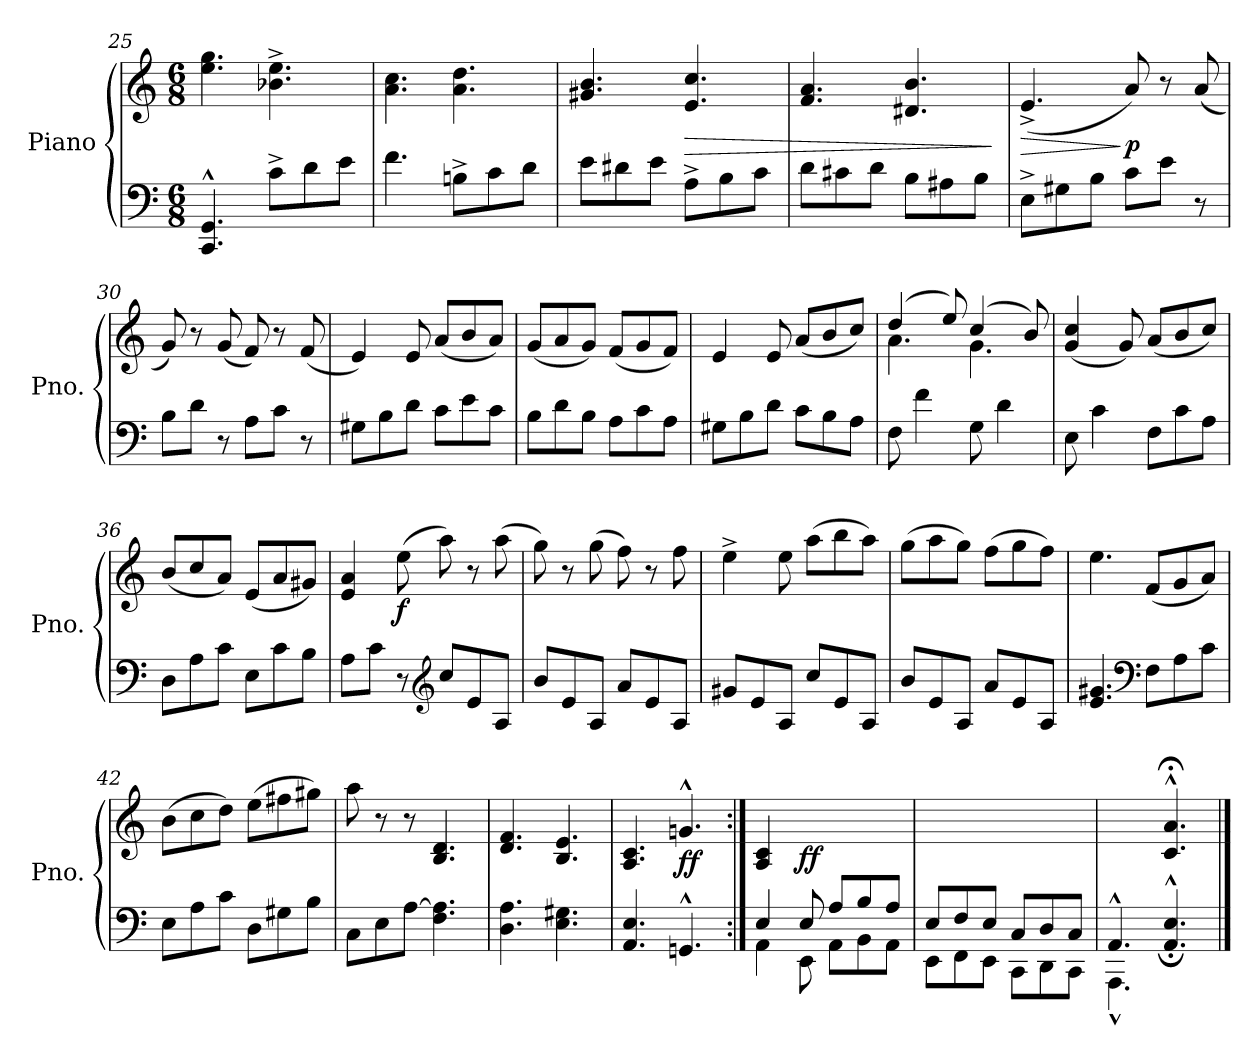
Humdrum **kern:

**kern	**kern	**dynam
*part1	*part1	*part1
*staff2	*staff1	*staff1/2
*I"Piano	*	*
*I'Pno.	*	*
*clefF4	*clefG2	*
*k[]	*k[]	*
*M6/8	*M6/8	*
=25	=25	=25
4.CC/^^ 4.GG/^^	4.ee\ 4.gg\	.
8c^\L	4.b-X\^ 4.ee\^	.
8d\	.	.
8e\J	.	.
=26	=26	=26
4.f\	4.a\ 4.cc\	.
8Bn^\L	4.a\ 4.dd\	.
8c\	.	.
8d\J	.	.
=27	=27	=27
8e\L	4.g#X/ 4.b/	.
8d#X\	.	.
8e\J	.	.
!	!	!LO:HP:b
8A^\L	4.e/ 4.cc/	>
8B\	.	.
8c\J	.	.
!!LO:LB:g=z
=28	=28	=28
8d\L	4.f/ 4.a/	.
8c#X\	.	.
8d\J	.	.
8B\L	4.d#X/ 4.b/	.
8A#X\	.	.
8B\J	.	.
.	.	]
=29	=29	=29
!	!	!LO:HP:b
8E^\L	(4.e^/	>
8G#X\	.	.
8B\J	.	.
!	!	!LO:DY:n=1:b
8c\L	8a/)	] p
8e\J	8r	.
8r	(8a/	.
=30	=30	=30
8B\L	8g/)	.
8d\J	8r	.
8r	(8g/	.
8A\L	8f/)	.
8c\J	8r	.
8r	(8f/	.
=31	=31	=31
8G#X\L	4e/)	.
8B\	.	.
8d\J	8e/	.
8c\L	(8a/L	.
8e\	8b/	.
8c\J	8a/J)	.
=32	=32	=32
8B\L	(8g/L	.
8d\	8a/	.
8B\J	8g/J)	.
8A\L	(8f/L	.
8c\	8g/	.
8A\J	8f/J)	.
!!LO:PB:g=z
=33	=33	=33
8G#X\L	4e/	.
8B\	.	.
8d\J	8e/	.
8c\L	(8a/L	.
8B\	8b/	.
8A\J	8cc/J)	.
=34	=34	=34
*	*^	*
8F\	(4dd/	4.a\	.
4f\	.	.	.
.	8ee/)	.	.
8G\	(4cc/	4.g\	.
4d\	.	.	.
.	8b/)	.	.
*	*v	*v	*
=35	=35	=35
8E\	(4g/ 4cc/	.
4c\	.	.
.	8g/)	.
8F\L	(8a/L	.
8c\	8b/	.
8A\J	8cc/J)	.
=36	=36	=36
8D\L	(8b/L	.
8A\	8cc/	.
8c\J	8a/J)	.
8E\L	(8e/L	.
8c\	8a/	.
8B\J	8g#X/J)	.
=37	=37	=37
8A\L	4e/ 4a/	.
8c\J	.	.
!	!	!LO:DY:b
8r	(8ee\	f
*clefG2	*	*
8cc/L	8aa\)	.
8e/	8r	.
8A/J	(8aa\	.
=38	=38	=38
8b/L	8gg\)	.
8e/	8r	.
8A/J	(8gg\	.
8a/L	8ff\)	.
8e/	8r	.
8A/J	8ff\	.
!!LO:LB:g=z
=39	=39	=39
8g#X/L	4ee^\	.
8e/	.	.
8A/J	8ee\	.
8cc/L	(8aa\L	.
8e/	8bb\	.
8A/J	8aa\J)	.
=40	=40	=40
8b/L	(8gg\L	.
8e/	8aa\	.
8A/J	8gg\J)	.
8a/L	(8ff\L	.
8e/	8gg\	.
8A/J	8ff\J)	.
=41	=41	=41
4.e/ 4.g#X/	4.ee\	.
*clefF4	*	*
8F\L	(8f/L	.
8A\	8g/	.
8c\J	8a/J)	.
=42	=42	=42
8E\L	(8b\L	.
8A\	8cc\	.
8c\J	8dd\J)	.
8D\L	(8ee\L	.
8G#X\	8ff#X\	.
8B\J	8gg#X\J)	.
=43	=43	=43
8C\L	8aa\	.
8E\	8r	.
[8A\J	8r	.
4.F\ 4.A\]	4.B/ 4.d/	.
=44	=44	=44
4.D\ 4.A\	4.d/ 4.f/	.
4.E\ 4.G#X\	4.B/ 4.e/	.
=45	=45	=45
4.AA/ 4.E/	4.A/ 4.c/	.
!	!	!LO:DY:b
4.GGn^^/	4.gn^^/	ff
!!LO:LB:g=z
=46:|!	=46:|!	=46:|!
*^	*	*
*	*^	*	*
4ryy	4E/	4AA\	4A/ 4c/	.
!	!	!	!	!LO:DY:b
8E/	8EE\	2ryy	2ryy	ff
8A/L	8AA\L	.	.	.
8B/	8BB\	.	.	.
8A/J	8AA\J	.	.	.
*	*v	*v	*	*
=47	=47	=47	=47
8E/L	8EE\L	2.ryy	.
8F/	8FF\	.	.
8E/J	8EE\J	.	.
8C/L	8CC\L	.	.
8D/	8DD\	.	.
8C/J	8CC\J	.	.
=48	=48	=48	=48
4.AA^^/	4.AAA^^\	4.ryy	.
4.ryy	4.AA/;<^^ 4.E/;<^^	4.c/;<^^ 4.a/;<^^	.
*v	*v	*	*
==	==	==
*-	*-	*-
